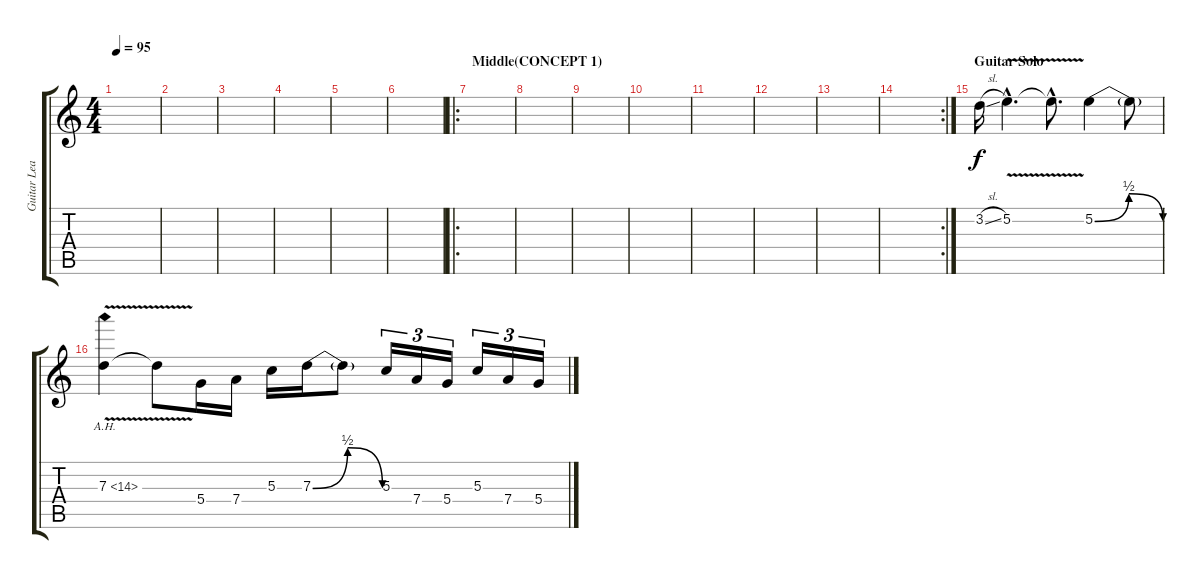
\track ("Guitar Lead" "Guitar Lea") {instrument distortionguitar}
\staff {score tabs}
\tuning (E4 B3 G3 D3 A2 E2) {hide}
\ts (4 4)
\tempo 95
\clef g2
\ks c
|
|
|
|
|
|
\ro
\section ("" "Middle(CONCEPT 1)")
|
|
|
|
|
|
|
\rc 2
|
\section ("" "Guitar Solo")
3.2{sl}.16{volume 16} 5.2{v hac}.4{d} 5.2{hac t}.8{d} 5.2{be (bendrelease 0 0 30 2 30 2 60 0)}.4 5.2{t}.8 |
7.3{ah 7 v}.4 7.3{t}.8 5.4.16 7.4.16 5.3.16 7.3{be (bendrelease 0 0 30 2 30 2 60 0)}.16 7.3{t}.8 5.3.16{tu (3 2)} 7.4.16{tu (3 2)} 5.4.16{tu (3 2)} 5.3.16{tu (3 2)} 7.4.16{tu (3 2)} 5.4.16{tu (3 2)}
